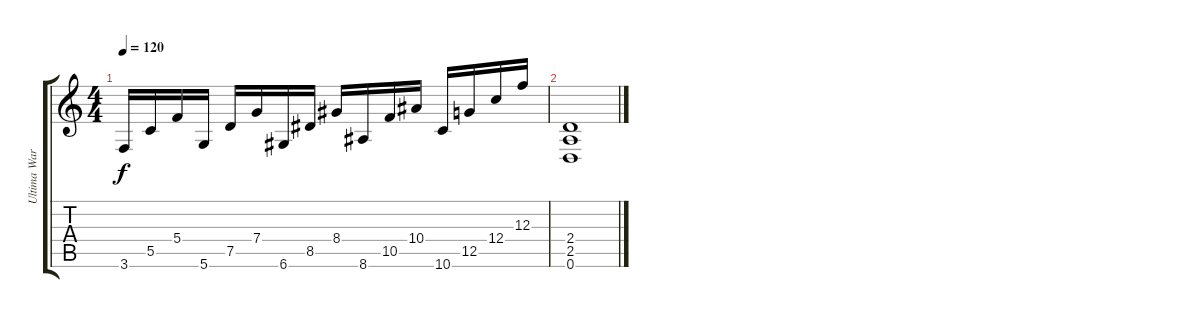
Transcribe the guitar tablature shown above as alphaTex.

\track ("Ultima Warrior" "Ultima War") {instrument distortionguitar}
\staff {score tabs}
\tuning (D4 A3 F3 C3 G2 D2) {hide}
\ts (4 4)
\tempo 120
\clef g2
\ks c
3.6.16{dy f} 5.5.16 5.4.16 5.6.16 7.5.16 7.4.16 6.6.16 8.5.16 8.4.16 8.6.16 10.5.16 10.4.16 10.6.16 12.5.16 12.4.16 12.3.16 |
(2.4 2.5 0.6).1
